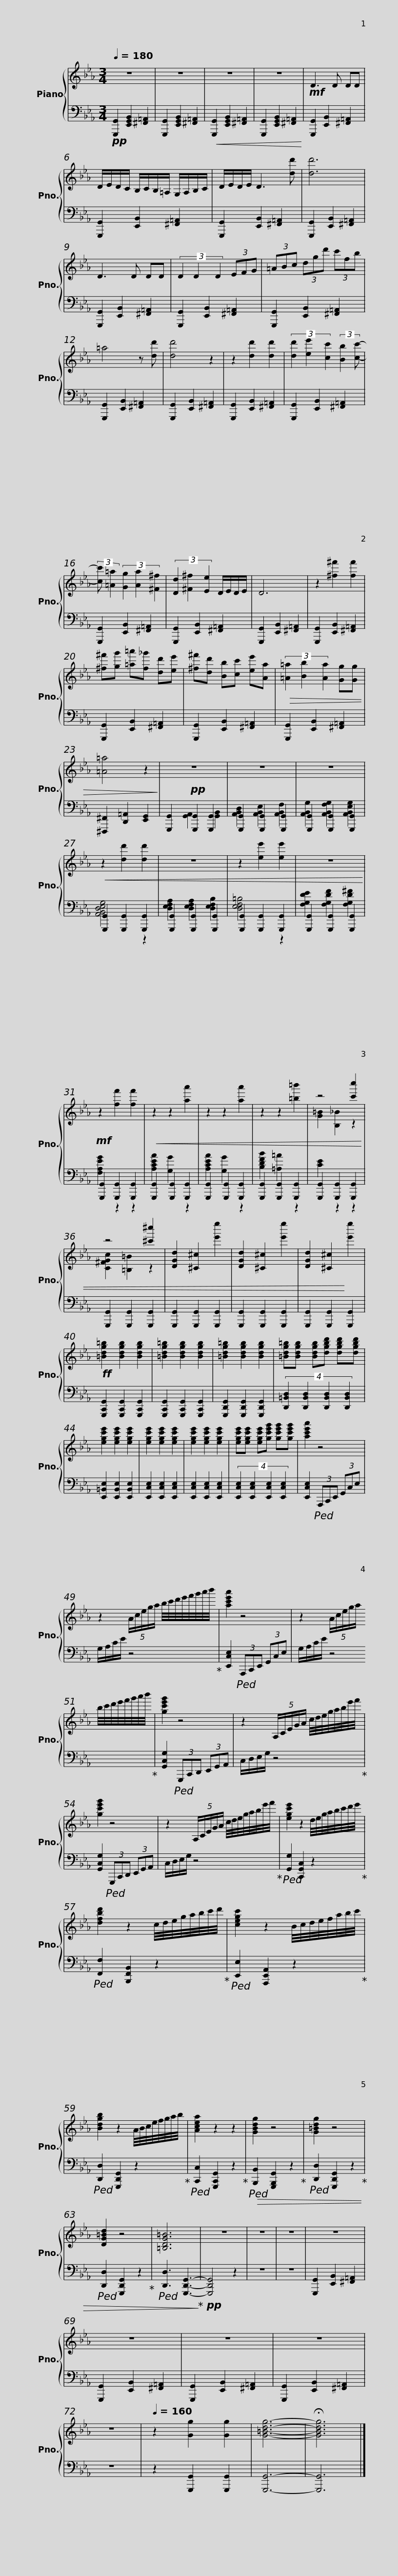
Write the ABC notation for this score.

X:1
%%score { ( 1 4 ) | ( 2 3 ) }
L:1/8
Q:1/4=180
M:3/4
I:linebreak $
K:Eb
V:1 treble
V:4 treble
V:2 bass
V:3 bass
V:1
 z6 | z6 | z6 | z6 |!mf! D3 D DD | %5
 D/E/D/C/ B,/C/B,/=A,/ G,/A,/B,/C/ |$ D/E/D/E/ D3 [dd'] | [dd']6 | D3 D DD | (3D2 D2 D2 (3EFG | %10
 (3=ABc (3dgd' (3c'fb | =a4 z [dd'] |$ [dd']4 z2 | z2 [dd']2 [dd']2 | (3[dd']2 [ee']2 [cc']2 (3:2:2[Bb]2 [cc']- | %15
 (3:2:2[cc'] [=A=a]2 (3[Gg]2 [Aa]2 [^F^f]2 | (3[Dd]2 [^F^f]2 [Ee]2 D/E/D/E/ | D6 | z2 [^f^f']2 [ff']2 |$ [^f^f'][gg'] [=a=a'][f_g'] [dd'][ee'] | %20
 [^f^f'][dd'] [Bb][cc'] [ee'][Aa] |!>(! (3[=A=a]2 [Bb]2 [Aa]2 [Gg][Gg] | [=A=a]4 z2!>)! |!pp! z6 | z6 |$ %25
 z6 |!<(! z2 [dd']2 [dd']2 | z6 | z2 [ee']2 [ee']2 | z6!<)! | %30
!mf! z2 [ff']2 [ff']2 |!<(! z2 z2 [aa']2 | z2 z2 [aa']2 |$ z2 z2 [=b=b']2 | z4 [c'c'']2 | %35
 z4 [^c'^c'']2 | [DGd]2 [^C^c]2 [e'e'']2 | [DGd]2 [^C^c]2 [e'e'']2 | [DGd]2 [^C^c]2!<)! [e'e'']2 |!ff! [=Bdg=b]2 [Bdgb]2 [Bdgb]2 | %40
 [=Bdg=b]2 [Bdgb]2 [Bdgb]2 | [=Bdg=b]2 [Bdgb]2 [Bdgb]2 |$ [=Bdg=b][Bdgb] [Bdgb][dgbd'] [dgbd'][dgbd'] | [egc'e']2 [egc'e']2 [egc'e']2 | [egc'e']2 [egc'e']2 [egc'e']2 | %45
 [egc'e']2 [egc'e']2 [egc'e']2 | [egc'e'][egc'e'] [egc'e'][gc'e'g'] [gc'e'g'][gc'e'g'] | [ac'e'a']2 z4 |$ z2 (5:4:5A/c/e/g/a/ b/4c'/4d'/4e'/4f'/4g'/4a'/4b'/4 | [ac'e'a']2 z4 | %50
 z2 (5:4:5A/c/e/g/a/ b/4c'/4d'/4e'/4f'/4g'/4a'/4b'/4 |$ [gc'e'g']2 z4 | z2 (5:4:5A,/C/E/G/A/ c/4d/4e/4g/4a/4b/4e'/4f'/4 | [gc'e'g']2 z4 |$ z2 (5:4:5A,/C/E/G/A/ c/4d/4e/4g/4a/4b/4e'/4f'/4 | %55
 [egc'e']2 z2 d/4e/4g/4a/4b/4c'/4d'/4e'/4 | [dfbd']2 z2 c/4d/4e/4g/4a/4b/4c'/4d'/4 |$ [cegc']2 z2 B/4c/4d/4e/4f/4a/4b/4c'/4 | [Bdgb]2 z2 A/4B/4c/4e/4f/4g/4a/4b/4 | [Acea]2 z2 z2 | %60
 [GBdg]2 z4 | [G=Bdg]2 z4 | [DG=Bd]2 z4 | [=B,DG=B]6 | z6 |$ %65
 z6 | z6 | z6 | z6 | z6 | %70
 z6 | z6 |[Q:1/4=160] z2 [Gg]2 [Gg]2 | [G=Bdg]6- | !fermata![GBdg]6 |] %75
V:2
!pp! [G,,,G,,]2 [E,,G,,B,,]2 [^F,,=A,,]2 | [G,,,G,,]2 [E,,G,,B,,]2 [^F,,=A,,]2 |!<(! [G,,,G,,]2 [E,,G,,B,,]2 [^F,,=A,,]2 | [G,,,G,,]2 [E,,G,,B,,]2 [^F,,=A,,]2!<)! | [G,,,G,,]2 [E,,B,,]2 [^F,,=A,,]2 | %5
 [G,,,G,,]2 [E,,B,,]2 [^F,,=A,,]2 |$ [G,,,G,,]2 [E,,B,,]2 [^F,,=A,,]2 | [G,,,G,,]2 [E,,B,,]2 [^F,,=A,,]2 | [G,,,G,,]2 [E,,B,,]2 [^F,,=A,,]2 | [G,,,G,,]2 [E,,B,,]2 [^F,,=A,,]2 | %10
 [G,,,G,,]2 [E,,B,,]2 [^F,,=A,,]2 | [G,,,G,,]2 [E,,B,,]2 [^F,,=A,,]2 |$ [G,,,G,,]2 [E,,B,,]2 [^F,,=A,,]2 | [G,,,G,,]2 [E,,B,,]2 [^F,,=A,,]2 | [G,,,G,,]2 [E,,B,,]2 [^F,,=A,,]2 | %15
 [G,,,G,,]2 [E,,B,,]2 [^F,,=A,,]2 | [G,,,G,,]2 [E,,B,,]2 [^F,,=A,,]2 | [G,,,G,,]2 [E,,B,,]2 [^F,,=A,,]2 | [G,,,G,,]2 [E,,B,,]2 [^F,,=A,,]2 |$ [G,,,G,,]2 [E,,B,,]2 [^F,,=A,,]2 | %20
 [G,,,G,,]2 [E,,B,,]2 [^F,,=A,,]2 | [G,,,G,,]2 [E,,B,,]2 [^F,,=A,,]2 | [^F,,,^F,,]2 [D,,=A,,]2 [E,,G,,]2 | [G,,,G,,]2 [G,,,G,,]2 [G,,,G,,]2 | [G,,,G,,]2 [G,,,G,,]2 [G,,,G,,]2 |$ %25
 [G,,,G,,]2 [G,,,G,,]2 [G,,,G,,]2 | [G,,,G,,]2 [G,,,G,,]2 [G,,,G,,]2 | [G,,,G,,]2 [G,,,G,,]2 [G,,,G,,]2 | [G,,,G,,]2 [G,,,G,,]2 [G,,,G,,]2 | [G,,,G,,]2 [G,,,G,,]2 [G,,,G,,]2 | %30
 [G,,,G,,]2 [G,,,G,,]2 [G,,,G,,]2 | [G,,,G,,]2 [G,,,G,,]2 [G,,,G,,]2 | [G,,,G,,]2 [G,,,G,,]2 [G,,,G,,]2 |$ [G,,,G,,]2 [G,,,G,,]2 [G,,,G,,]2 | [G,,,G,,]2 [G,,,G,,]2 [G,,,G,,]2 | %35
 [G,,,G,,]2 [G,,,G,,]2 [G,,,G,,]2 | [G,,,G,,]2 [G,,,G,,]2 [G,,,G,,]2 | [G,,,G,,]2 [G,,,G,,]2 [G,,,G,,]2 | [G,,,G,,]2 [G,,,G,,]2 [G,,,G,,]2 | [G,,,C,,G,,]2 [G,,,C,,G,,]2 [G,,,C,,G,,]2 | %40
 [G,,,C,,G,,]2 [G,,,C,,G,,]2 [G,,,C,,G,,]2 | [G,,,D,,G,,]2 [G,,,D,,G,,]2 [G,,,D,,G,,]2 |$ (4:3:4[D,,=B,,D,]2 [D,,B,,D,]2 [D,,B,,D,]2 [D,,B,,D,]2 | [E,,=B,,E,]2 [E,,B,,E,]2 [E,,B,,E,]2 | [E,,C,E,]2 [E,,C,E,]2 [E,,C,E,]2 | %45
 [E,,C,E,]2 [E,,C,E,]2 [E,,C,E,]2 | (4:3:4[E,,C,E,]2 [E,,C,E,]2 [E,,C,E,]2 [E,,C,E,]2 | [E,,C,E,]2!ped! (3A,,,C,,E,, (3G,,C,E, |$ G,/A,/C/E/ z4!ped-up! | [E,,C,E,]2!ped! (3A,,,C,,E,, (3G,,C,E, | %50
 G,/A,/C/E/ z4!ped-up! |$ [G,,C,G,]2!ped! (3G,,,C,,D,, (3E,,G,,A,, | C,/D,/E,/G,/ z4!ped-up! | [G,,C,G,]2!ped! (3G,,,C,,D,, (3E,,G,,A,, |$ C,/D,/E,/G,/ z4!ped-up! | %55
!ped! [G,,G,]2 [C,,G,,C,]2 z2!ped-up! |!ped! [F,,F,]2 [B,,,F,,B,,]2 z2!ped-up! |$!ped! [E,,E,]2 [A,,,E,,A,,]2 z2!ped-up! |!ped! [D,,D,]2 [G,,,D,,G,,]2 z2!ped-up! |!ped! [C,,C,]2 [G,,,C,,G,,]2 z2!ped-up! | %60
!ped!!>(! [B,,,B,,]2 [G,,,B,,,G,,]2 z2!ped-up! |!ped! [D,,D,]2 [G,,,D,,G,,]2 z2!ped-up! |!ped! [D,,D,]2 [G,,,D,,G,,]2 z2!ped-up! |!ped! [D,,D,]3 [G,,,D,,G,,]3-!ped-up!!>)! |!pp! [G,,,D,,G,,]4 z2 |$ %65
 z6 | z6 | [G,,,G,,]2 [E,,B,,]2 [^F,,=A,,]2 | [G,,,G,,]2 [E,,B,,]2 [^F,,=A,,]2 | [G,,,G,,]2 [E,,B,,]2 [^F,,=A,,]2 | %70
 [G,,,G,,]2 [E,,B,,]2 [^F,,=A,,]2 | z6 | z2 [G,,,G,,]2 [G,,,G,,]2 | [G,,,G,,]6- | [G,,,G,,]6 |] %75
V:3
 x6 | x6 | x6 | x6 | x6 | %5
 x6 |$ x6 | x6 | x6 | x6 | %10
 x6 | x6 |$ x6 | x6 | x6 | %15
 x6 | x6 | x6 | x6 |$ x6 | %20
 x6 | x6 | x6 | x2 [G,,A,,]2 [G,,B,,]2 | [A,,B,,D,]2 [A,,B,,E,]2 [A,,B,,F,]2 |$ %25
 [A,,B,,G,]2 [A,,B,,F,G,]2 [A,,B,,E,G,]2 | [A,,B,,D,E,G,]4 z2 | [D,E,F,A,]2 [D,E,F,A,]2 [D,E,F,B,]2 | [D,E,F,=B,]4 z2 | [F,G,DE]2 [F,G,DF]2 [F,G,D^F]2 | %30
 [F,A,EG]2 z2 z2 | [A,CEA]2 [G,G]2 z2 | [A,CEA]2 [G,G]2 z2 |$ [B,DFB]2 [=A,=A]2 z2 | [CE]2 z2 z2 | %35
 x6 | x6 | x6 | x6 | x6 | %40
 x6 | x6 |$ x6 | x6 | x6 | %45
 x6 | x6 | x6 |$ x6 | x6 | %50
 x6 |$ x6 | x6 | x6 |$ x6 | %55
 x6 | x6 |$ x6 | x6 | x6 | %60
 x6 | x6 | x6 | x6 | x6 |$ %65
 x6 | x6 | x6 | x6 | x6 | %70
 x6 | x6 | x6 | x6 | x6 |] %75
V:4
 x6 | x6 | x6 | x6 | x6 | %5
 x6 |$ x6 | x6 | x6 | x6 | %10
 x6 | x6 |$ x6 | x6 | x6 | %15
 x6 | x6 | x6 | x6 |$ x6 | %20
 x6 | x6 | x6 | x6 | x6 |$ %25
 x6 | x6 | x6 | x6 | x6 | %30
 x6 | x6 | x6 |$ x6 | [G=B]2 [B,_B]2 z2 | %35
 [C^FGc]2 [=B,=B]2 z2 | x6 | x6 | x6 | x6 | %40
 x6 | x6 |$ x6 | x6 | x6 | %45
 x6 | x6 | x6 |$ x6 | x6 | %50
 x6 |$ x6 | x6 | x6 |$ x6 | %55
 x6 | x6 |$ x6 | x6 | x6 | %60
 x6 | x6 | x6 | x6 | x6 |$ %65
 x6 | x6 | x6 | x6 | x6 | %70
 x6 | x6 | x6 | x6 | x6 |] %75
